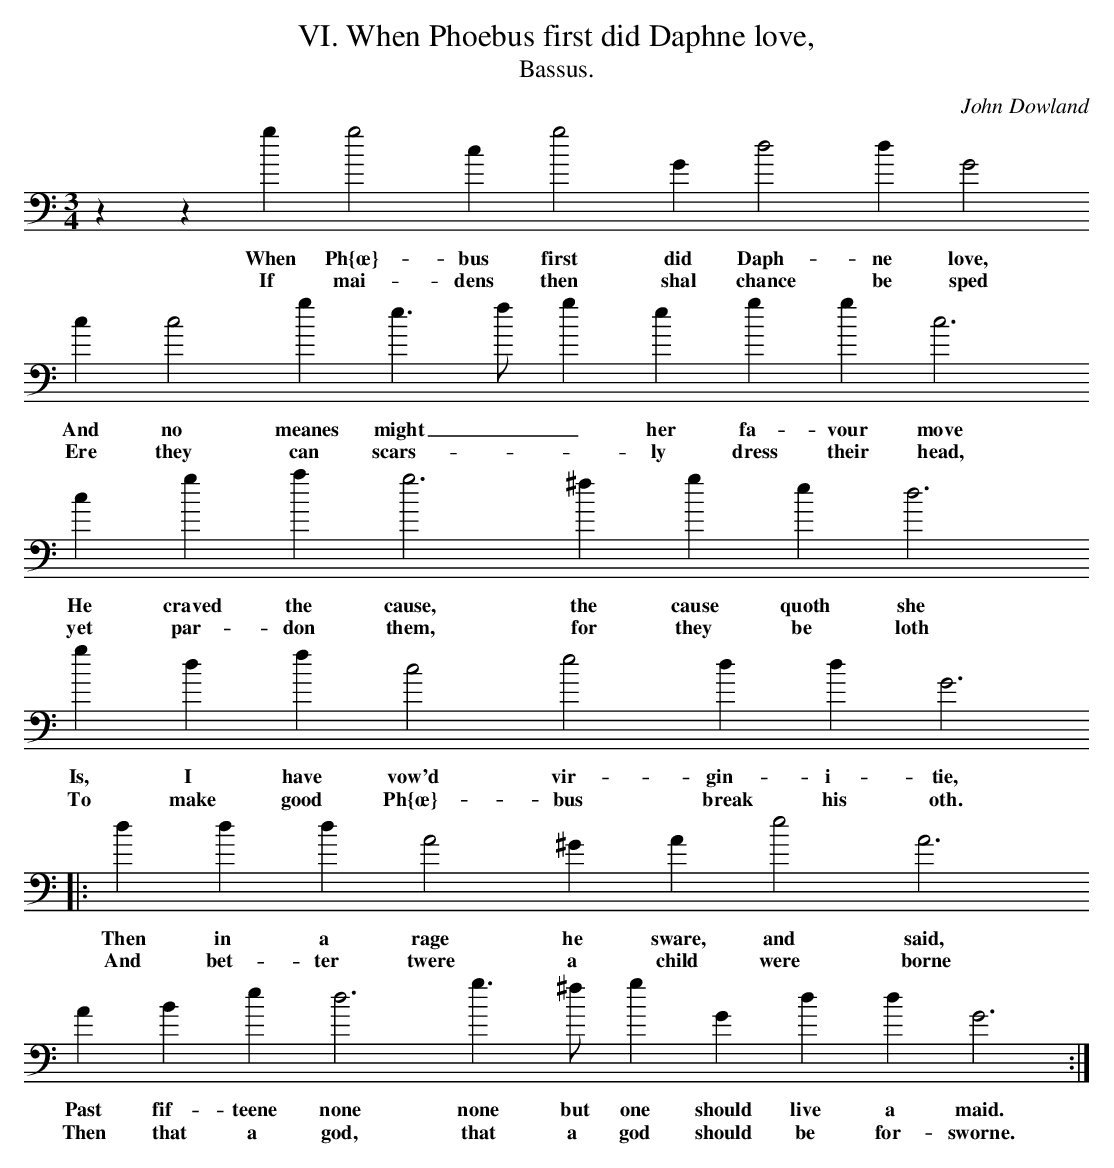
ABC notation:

X:1
T:VI. When Phoebus first did Daphne love,
T:Bassus.
C:John Dowland
M:3/4
L:1/4
K:G mix bass
z z g g2 c g2 G d2 d G2
w:When Ph{\oe}- bus first did Daph- ne love,
w:If mai- dens then shal chance be sped
c c2 g e > f g e g g c3
w:And no meanes might _ _ her fa- vour move
w:Ere they can scars- * - ly dress their head,
c g a g3 ^f g e d3
w:He craved the cause, the cause quoth she
w:yet par- don them, for they be loth
g d f c2 e2 d d G3
w:Is, I have vow'd vir-gin- i- tie,
w:To make good Ph{\oe}- bus break his oth.
|:d d d A2 ^G A e2 A3
w:Then in a rage he sware, and said,
w:And bet- ter twere a child were borne
A B e d3 g > ^f g G d d G3 :|
w:Past fif- teene none none but one should live a maid.
w:Then that a god, that a god should be for- sworne.
